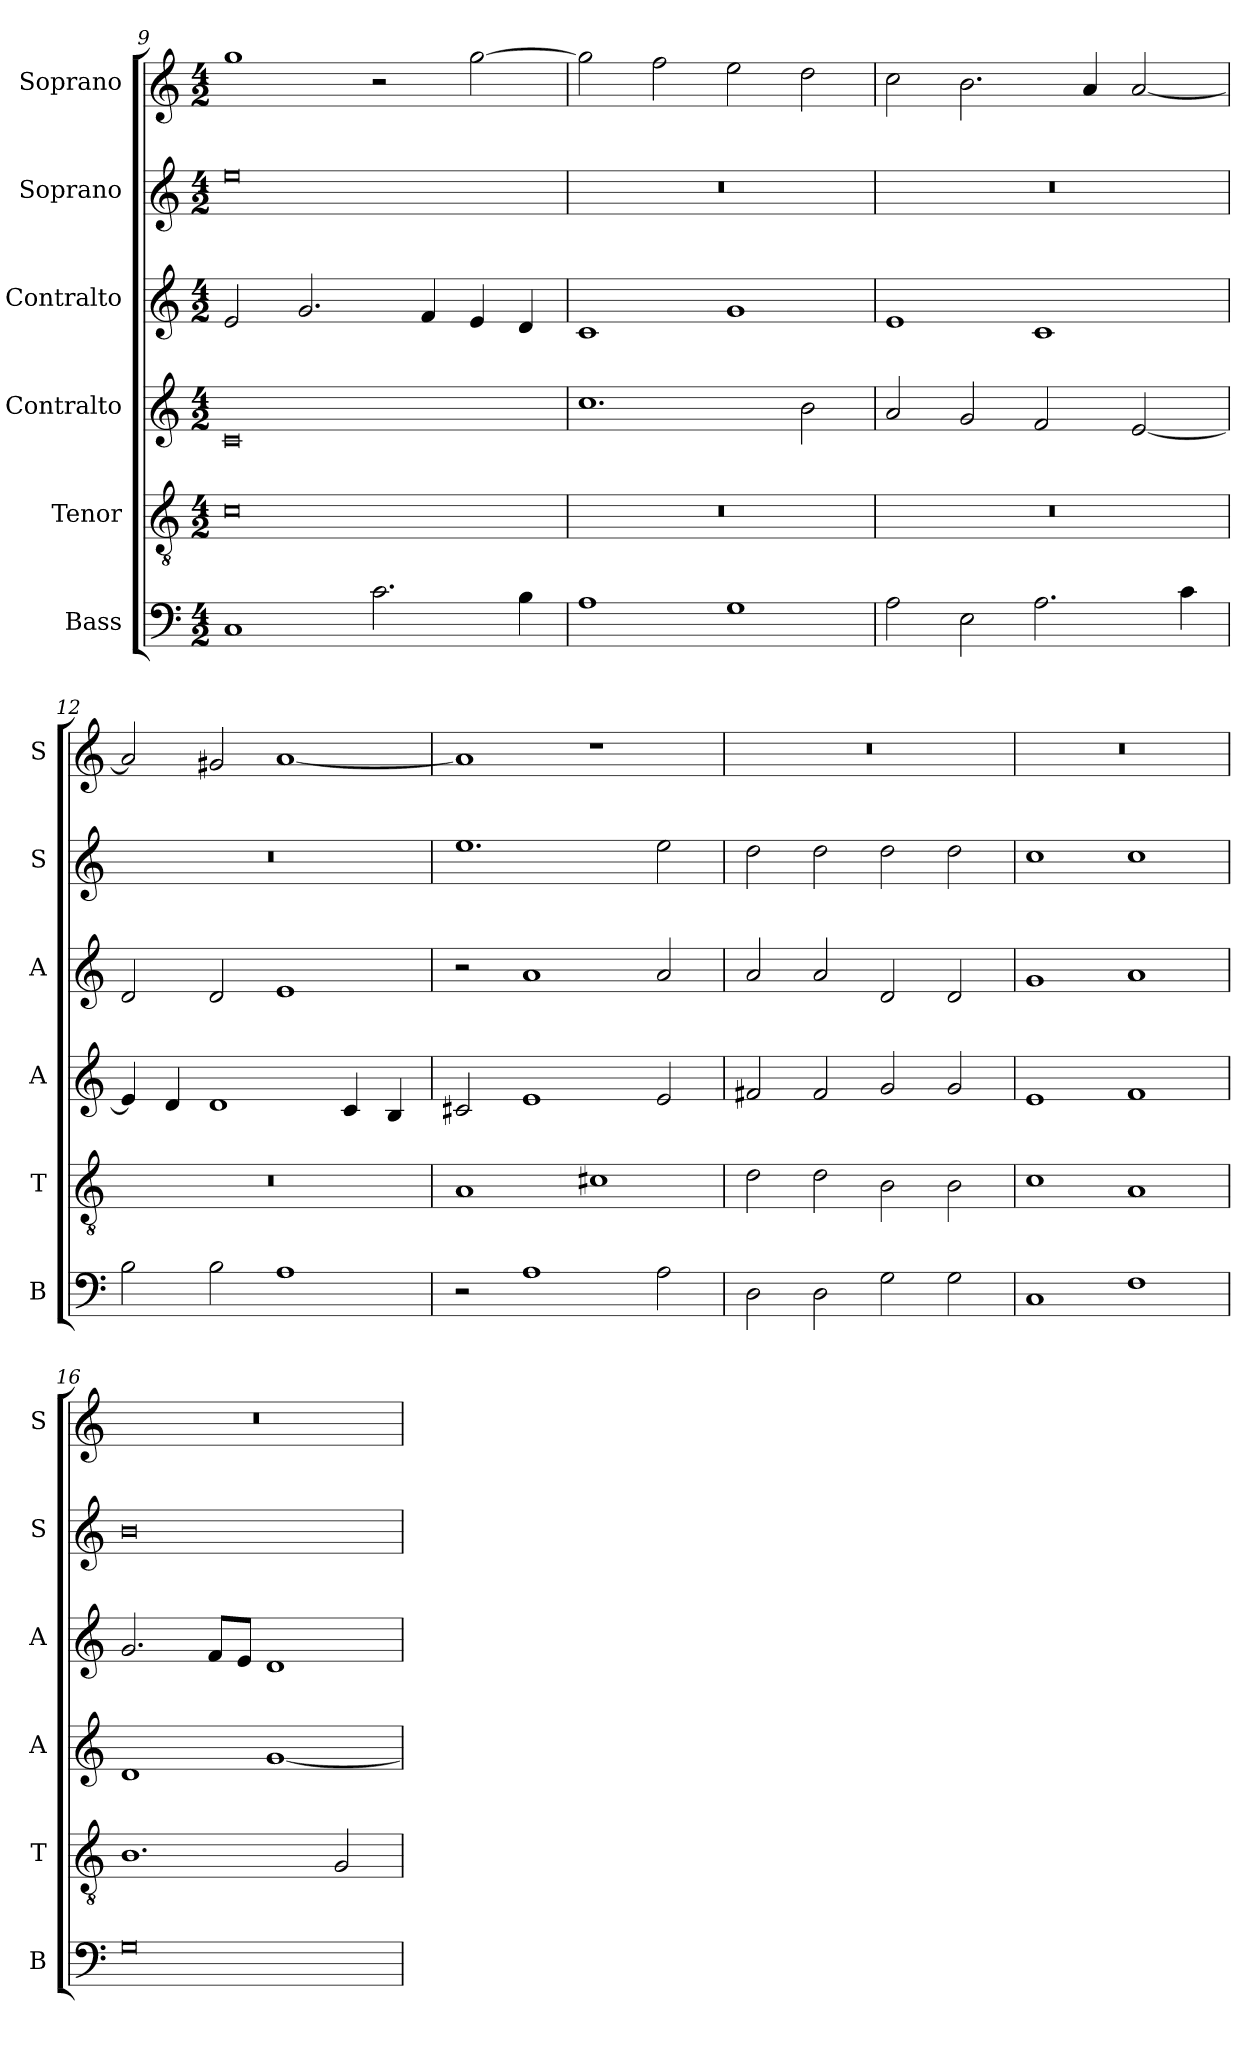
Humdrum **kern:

**kern	**kern	**kern	**kern	**kern	**kern
*part6	*part5	*part4	*part3	*part2	*part1
*staff6	*staff5	*staff4	*staff3	*staff2	*staff1
*I"Bass	*I"Tenor	*I"Contralto	*I"Contralto	*I"Soprano	*I"Soprano
*I'B	*I'T	*I'A	*I'A	*I'S	*I'S
*clefF4	*clefGv2	*clefG2	*clefG2	*clefG2	*clefG2
*k[]	*k[]	*k[]	*k[]	*k[]	*k[]
*C:ion	*C:ion	*C:ion	*C:ion	*C:ion	*C:ion
*M4/2	*M4/2	*M4/2	*M4/2	*M4/2	*M4/2
=9	=9	=9	=9	=9	=9
1C	0c	0c	2e	0ee	1gg
.	.	.	2.g	.	.
2.c	.	.	.	.	2r
.	.	.	4f	.	.
.	.	.	4e	.	[2gg
4B	.	.	4d	.	.
=10	=10	=10	=10	=10	=10
1A	0r	1.cc	1c	0r	2gg]
.	.	.	.	.	2ff
1G	.	.	1g	.	2ee
.	.	2b	.	.	2dd
=11	=11	=11	=11	=11	=11
2A	0r	2a	1e	0r	2cc
2E	.	2g	.	.	2.b
2.A	.	2f	1c	.	.
.	.	.	.	.	4a
.	.	[2e	.	.	[2a
4c	.	.	.	.	.
=12	=12	=12	=12	=12	=12
2B	0r	4e]	2d	0r	2a]
.	.	4d	.	.	.
2B	.	1d	2d	.	2g#X
1A	.	.	1e	.	[1a
.	.	4c	.	.	.
.	.	4B	.	.	.
=13	=13	=13	=13	=13	=13
2r	1A	2c#X	2r	1.ee	1a]
1A	.	1e	1a	.	.
.	1c#X	.	.	.	1r
2A	.	2e	2a	2ee	.
=14	=14	=14	=14	=14	=14
2D	2d	2f#X	2a	2dd	0r
2D	2d	2f#	2a	2dd	.
2G	2B	2g	2d	2dd	.
2G	2B	2g	2d	2dd	.
=15	=15	=15	=15	=15	=15
1C	1c	1e	1g	1cc	0r
1F	1A	1f	1a	1cc	.
=16	=16	=16	=16	=16	=16
0G	1.B	1d	2.g	0b	0r
.	.	.	8f/L	.	.
.	.	.	8e/J	.	.
.	.	[1g	1d	.	.
.	2G	.	.	.	.
=	=	=	=	=	=
*-	*-	*-	*-	*-	*-
